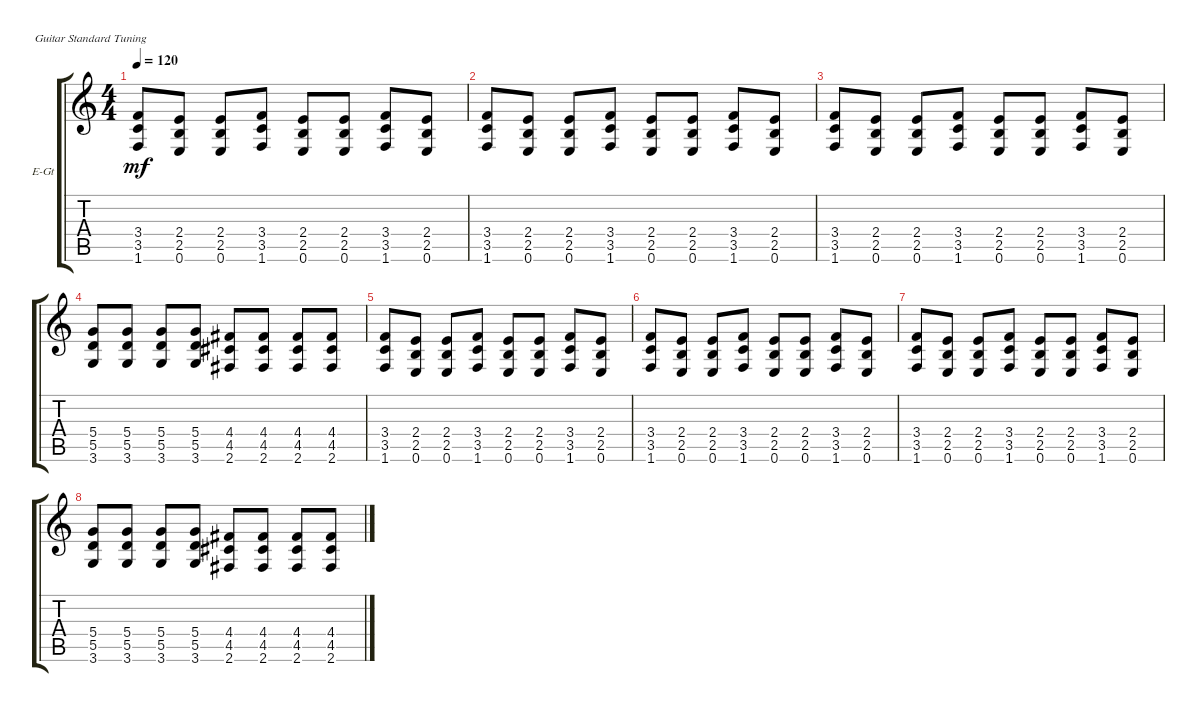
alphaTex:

\defaultSystemsLayout 4
\bracketExtendMode groupsimilarinstruments
\firstSystemTrackNameOrientation horizontal
\otherSystemsTrackNameOrientation horizontal
\track ("Electric Guitar" "E-Gt") {instrument overdrivenguitar}
\staff {score tabs}
\tuning (E4 B3 G3 D3 A2 E2)
\ts (4 4)
\tempo 120
\clef g2
\ks c
(1.6 3.5 3.4).8{dy mf} (0.6 2.5 2.4).8 (0.6 2.5 2.4).8 (1.6 3.5 3.4).8 (0.6 2.5 2.4).8 (0.6 2.5 2.4).8 (1.6 3.5 3.4).8 (0.6 2.5 2.4).8 |
(1.6 3.5 3.4).8 (0.6 2.5 2.4).8 (0.6 2.5 2.4).8 (1.6 3.5 3.4).8 (0.6 2.5 2.4).8 (0.6 2.5 2.4).8 (1.6 3.5 3.4).8 (0.6 2.5 2.4).8 |
(1.6 3.5 3.4).8 (0.6 2.5 2.4).8 (0.6 2.5 2.4).8 (1.6 3.5 3.4).8 (0.6 2.5 2.4).8 (0.6 2.5 2.4).8 (1.6 3.5 3.4).8 (0.6 2.5 2.4).8 |
(3.6 5.5 5.4).8 (3.6 5.5 5.4).8 (3.6 5.5 5.4).8 (3.6 5.5 5.4).8 (2.6 4.5 4.4).8 (2.6 4.5 4.4).8 (2.6 4.5 4.4).8 (2.6 4.5 4.4).8 |
(1.6 3.5 3.4).8 (0.6 2.5 2.4).8 (0.6 2.5 2.4).8 (1.6 3.5 3.4).8 (0.6 2.5 2.4).8 (0.6 2.5 2.4).8 (1.6 3.5 3.4).8 (0.6 2.5 2.4).8 |
(1.6 3.5 3.4).8 (0.6 2.5 2.4).8 (0.6 2.5 2.4).8 (1.6 3.5 3.4).8 (0.6 2.5 2.4).8 (0.6 2.5 2.4).8 (1.6 3.5 3.4).8 (0.6 2.5 2.4).8 |
(1.6 3.5 3.4).8 (0.6 2.5 2.4).8 (0.6 2.5 2.4).8 (1.6 3.5 3.4).8 (0.6 2.5 2.4).8 (0.6 2.5 2.4).8 (1.6 3.5 3.4).8 (0.6 2.5 2.4).8 |
(3.6 5.5 5.4).8 (3.6 5.5 5.4).8 (3.6 5.5 5.4).8 (3.6 5.5 5.4).8 (2.6 4.5 4.4).8 (2.6 4.5 4.4).8 (2.6 4.5 4.4).8 (2.6 4.5 4.4).8
